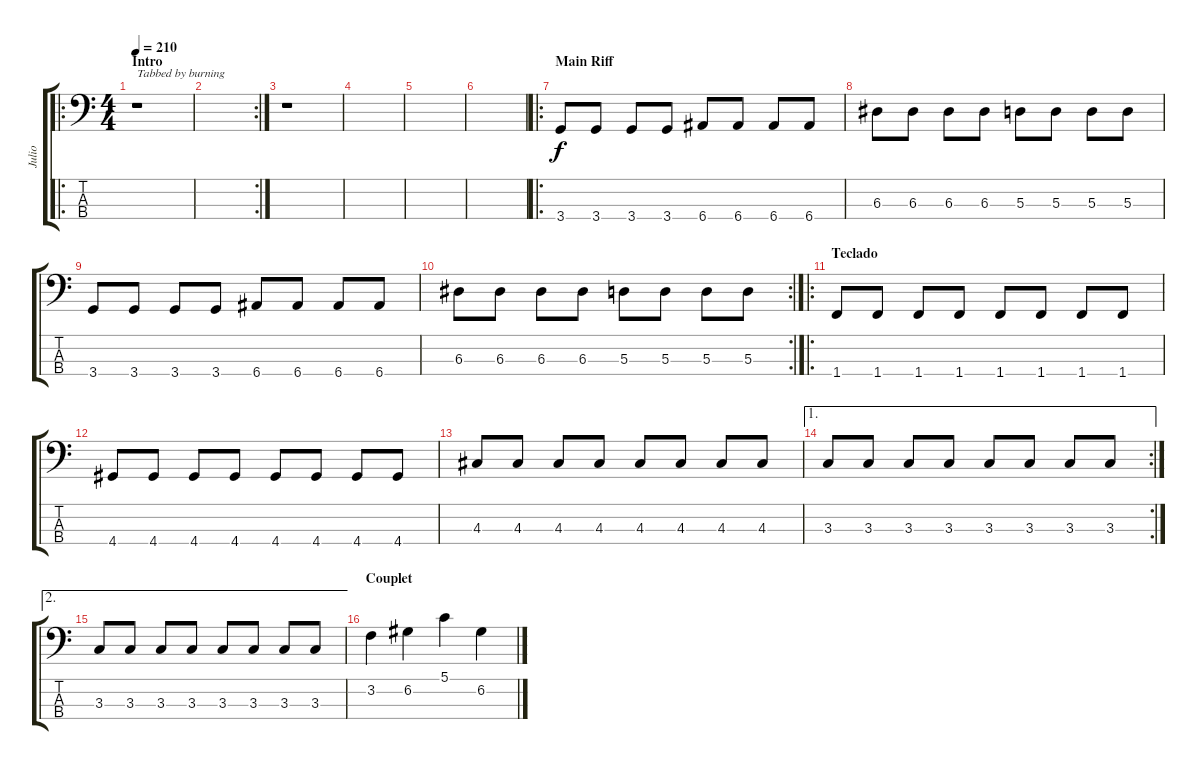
\track ("Julio" "Julio") {instrument electricbassfinger}
\staff {score tabs}
\tuning (G2 D2 A1 E1) {hide}
\ro
\ts (4 4)
\section ("" "Intro")
\tempo 210
\clef f4
\ks c
r.1{txt "Tabbed by burning" dy f instrument electricbassfinger} |
\rc 2
|
r.1 |
|
|
|
\ro
\section ("" "Main Riff")
3.4.8 3.4.8 3.4.8 3.4.8 6.4.8 6.4.8 6.4.8 6.4.8 |
6.3.8 6.3.8 6.3.8 6.3.8 5.3.8 5.3.8 5.3.8 5.3.8 |
3.4.8 3.4.8 3.4.8 3.4.8 6.4.8 6.4.8 6.4.8 6.4.8 |
\rc 2
6.3.8 6.3.8 6.3.8 6.3.8 5.3.8 5.3.8 5.3.8 5.3.8 |
\ro
\section ("" "Teclado")
1.4.8 1.4.8 1.4.8 1.4.8 1.4.8 1.4.8 1.4.8 1.4.8 |
4.4.8 4.4.8 4.4.8 4.4.8 4.4.8 4.4.8 4.4.8 4.4.8 |
4.3.8 4.3.8 4.3.8 4.3.8 4.3.8 4.3.8 4.3.8 4.3.8 |
\ae 1
\rc 2
3.3.8 3.3.8 3.3.8 3.3.8 3.3.8 3.3.8 3.3.8 3.3.8 |
\ae 2
3.3.8 3.3.8 3.3.8 3.3.8 3.3.8 3.3.8 3.3.8 3.3.8 |
\section ("" "Couplet")
3.2.4 6.2.4 5.1.4 6.2.4
